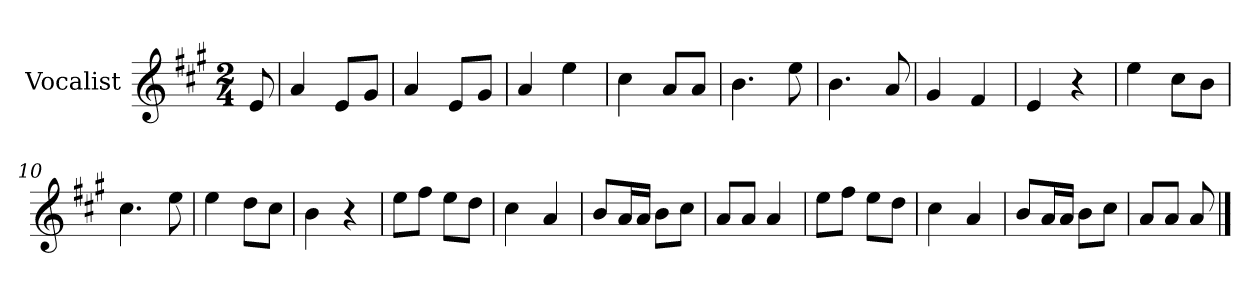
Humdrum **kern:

**kern
*part1
*staff1
*I"Vocalist
*k[f#c#g#]
*A:
*M2/4
=
8e
=1
4a
8eL
8g#J
=2
4a
8eL
8g#J
=3
4a
4ee
=4
4cc#
8aL
8aJ
=5
4.b
8ee
=6
4.b
8a
=7
4g#
4f#
=8
4e
4r
=9
4ee
8cc#L
8bJ
=10
4.cc#
8ee
=11
4ee
8ddL
8cc#J
=12
4b
4r
=13
8eeL
8ff#J
8eeL
8ddJ
=14
4cc#
4a
=15
8bL
16aL
16aJJ
8bL
8cc#J
=16
8aL
8aJ
4a
=17
8eeL
8ff#J
8eeL
8ddJ
=18
4cc#
4a
=19
8bL
16aL
16aJJ
8bL
8cc#J
=20
8aL
8aJ
8a
==
*-
